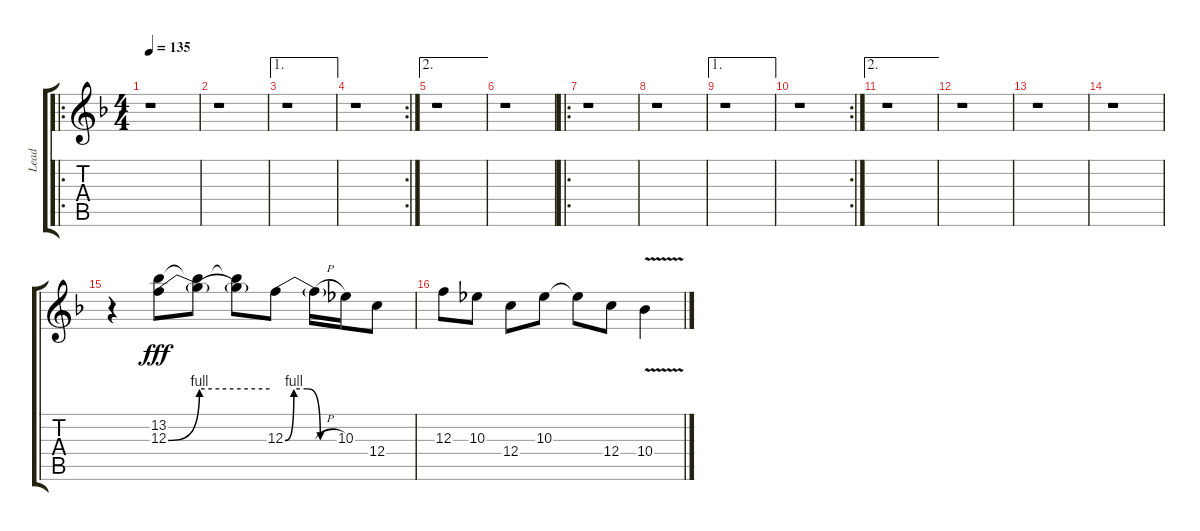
\track ("Lead" "Lead") {instrument overdrivenguitar}
\staff {score tabs}
\tuning (D4 A3 F3 C3 G2 C2) {hide}
\ro
\ts (4 4)
\tempo 135
\clef g2
\ks f
r.1{dy fff} |
r.1 |
\ae 1
r.1 |
\rc 2
r.1 |
\ae 2
r.1 |
r.1 |
\ro
r.1 |
r.1 |
\ae 1
r.1 |
\rc 2
r.1 |
\ae 2
r.1 |
r.1 |
r.1 |
r.1 |
r.4 (13.2 12.3{be (bend 0 0 60 4)}).8 (13.2{t} 12.3{be (hold 0 4 60 4) t}).8 (13.2{t} 12.3{t}).8 12.3{be (custom 0 0 10 4 25 4 40 0 60 0)}.8 12.3{h t}.16 10.3.16 12.4.8 |
12.3.8 10.3.8 12.4.8 10.3.8 10.3{t}.8 12.4.8 10.4{v}.4
